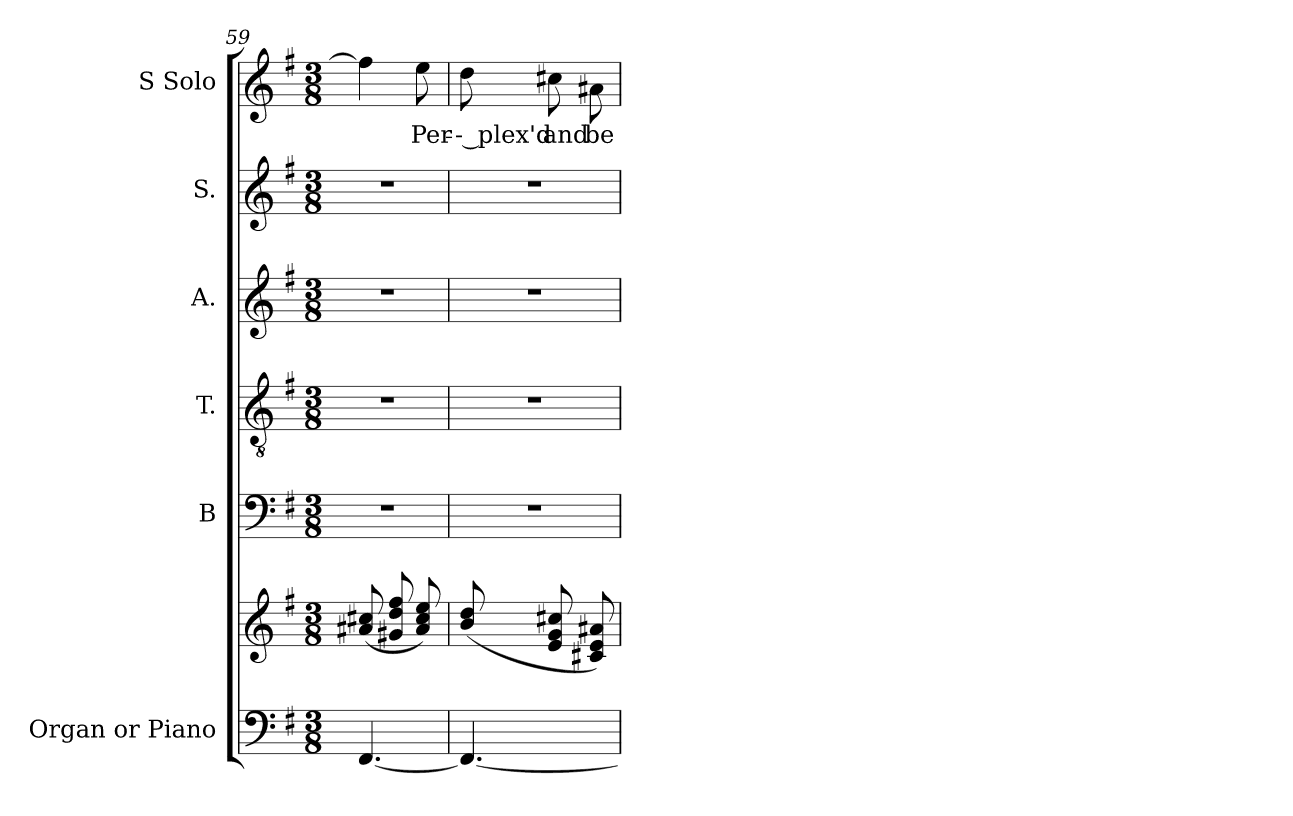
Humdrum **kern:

**kern	**kern	**kern	**kern	**kern	**kern	**kern	**text
*part6	*part6	*part5	*part4	*part3	*part2	*part1	*part1
*staff7	*staff6	*staff5	*staff4	*staff3	*staff2	*staff1	*staff1
*I"Organ or  Piano	*	*I"B	*I"T.	*I"A.	*I"S.	*I"S    Solo	*
*	*	*I'B.	*I'T.	*I'A.	*I'S.	*I'S.	*
*clefF4	*clefG2	*clefF4	*clefGv2	*clefG2	*clefG2	*clefG2	*
*	*	*	*ITrd7c12	*	*	*	*
*k[f#]	*k[f#]	*k[f#]	*k[f#]	*k[f#]	*k[f#]	*k[f#]	*
*G:	*G:	*G:	*G:	*G:	*G:	*G:	*
*M3/8	*M3/8	*M3/8	*M3/8	*M3/8	*M3/8	*M3/8	*
=59	=59	=59	=59	=59	=59	=59	=59
[4.FF#/	(8a#X/ 8cc#X/	4.r	4.r	4.r	4.r	4ff#\]	.
.	8g#X/ 8dd/ 8ff#/	.	.	.	.	.	.
.	8a#/ 8cc#/ 8ee/)	.	.	.	.	8ee\	Per-
=60	=60	=60	=60	=60	=60	=60	=60
4.FF#/_	(8b/ 8dd/	4.r	4.r	4.r	4.r	8dd\	-- plex'd
.	8e/ 8g/ 8cc#X/	.	.	.	.	8cc#X\	and
.	8c#X/ 8e/ 8a#X/)	.	.	.	.	8a#X\	be-
=	=	=	=	=	=	=	=
*-	*-	*-	*-	*-	*-	*-	*-
